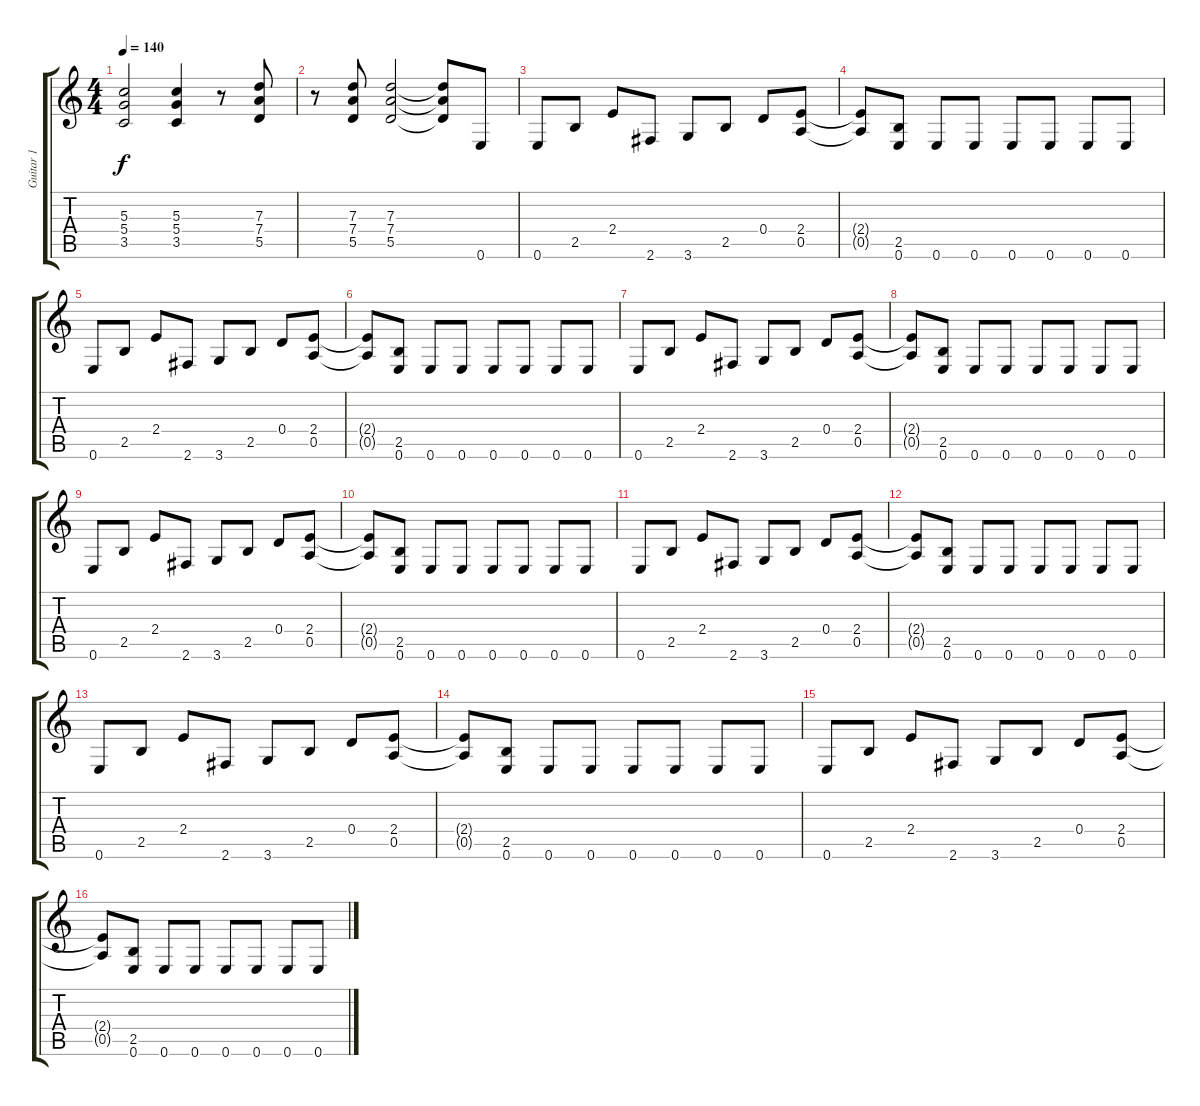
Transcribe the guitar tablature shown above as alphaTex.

\track ("Guitar 1            " "Guitar 1  ") {instrument distortionguitar}
\staff {score tabs}
\tuning (E4 B3 G3 D3 A2 E2) {hide}
\ts (4 4)
\tempo 140
\clef g2
\ks c
(5.3 5.4 3.5).2{dy f} (5.3 5.4 3.5).4 r.8 (7.3 7.4 5.5).8 |
r.8 (7.3 7.4 5.5).8 (7.3 7.4 5.5).2 (7.3{t} 7.4{t} 5.5{t}).8 0.6.8 |
0.6.8 2.5.8 2.4.8 2.6.8 3.6.8 2.5.8 0.4.8 (2.4 0.5).8 |
(2.4{t} 0.5{t}).8 (2.5 0.6).8 0.6.8 0.6.8 0.6.8 0.6.8 0.6.8 0.6.8 |
0.6.8 2.5.8 2.4.8 2.6.8 3.6.8 2.5.8 0.4.8 (2.4 0.5).8 |
(2.4{t} 0.5{t}).8 (2.5 0.6).8 0.6.8 0.6.8 0.6.8 0.6.8 0.6.8 0.6.8 |
0.6.8 2.5.8 2.4.8 2.6.8 3.6.8 2.5.8 0.4.8 (2.4 0.5).8 |
(2.4{t} 0.5{t}).8 (2.5 0.6).8 0.6.8 0.6.8 0.6.8 0.6.8 0.6.8 0.6.8 |
0.6.8 2.5.8 2.4.8 2.6.8 3.6.8 2.5.8 0.4.8 (2.4 0.5).8 |
(2.4{t} 0.5{t}).8 (2.5 0.6).8 0.6.8 0.6.8 0.6.8 0.6.8 0.6.8 0.6.8 |
0.6.8 2.5.8 2.4.8 2.6.8 3.6.8 2.5.8 0.4.8 (2.4 0.5).8 |
(2.4{t} 0.5{t}).8 (2.5 0.6).8 0.6.8 0.6.8 0.6.8 0.6.8 0.6.8 0.6.8 |
0.6.8 2.5.8 2.4.8 2.6.8 3.6.8 2.5.8 0.4.8 (2.4 0.5).8 |
(2.4{t} 0.5{t}).8 (2.5 0.6).8 0.6.8 0.6.8 0.6.8 0.6.8 0.6.8 0.6.8 |
0.6.8 2.5.8 2.4.8 2.6.8 3.6.8 2.5.8 0.4.8 (2.4 0.5).8 |
(2.4{t} 0.5{t}).8 (2.5 0.6).8 0.6.8 0.6.8 0.6.8 0.6.8 0.6.8 0.6.8
